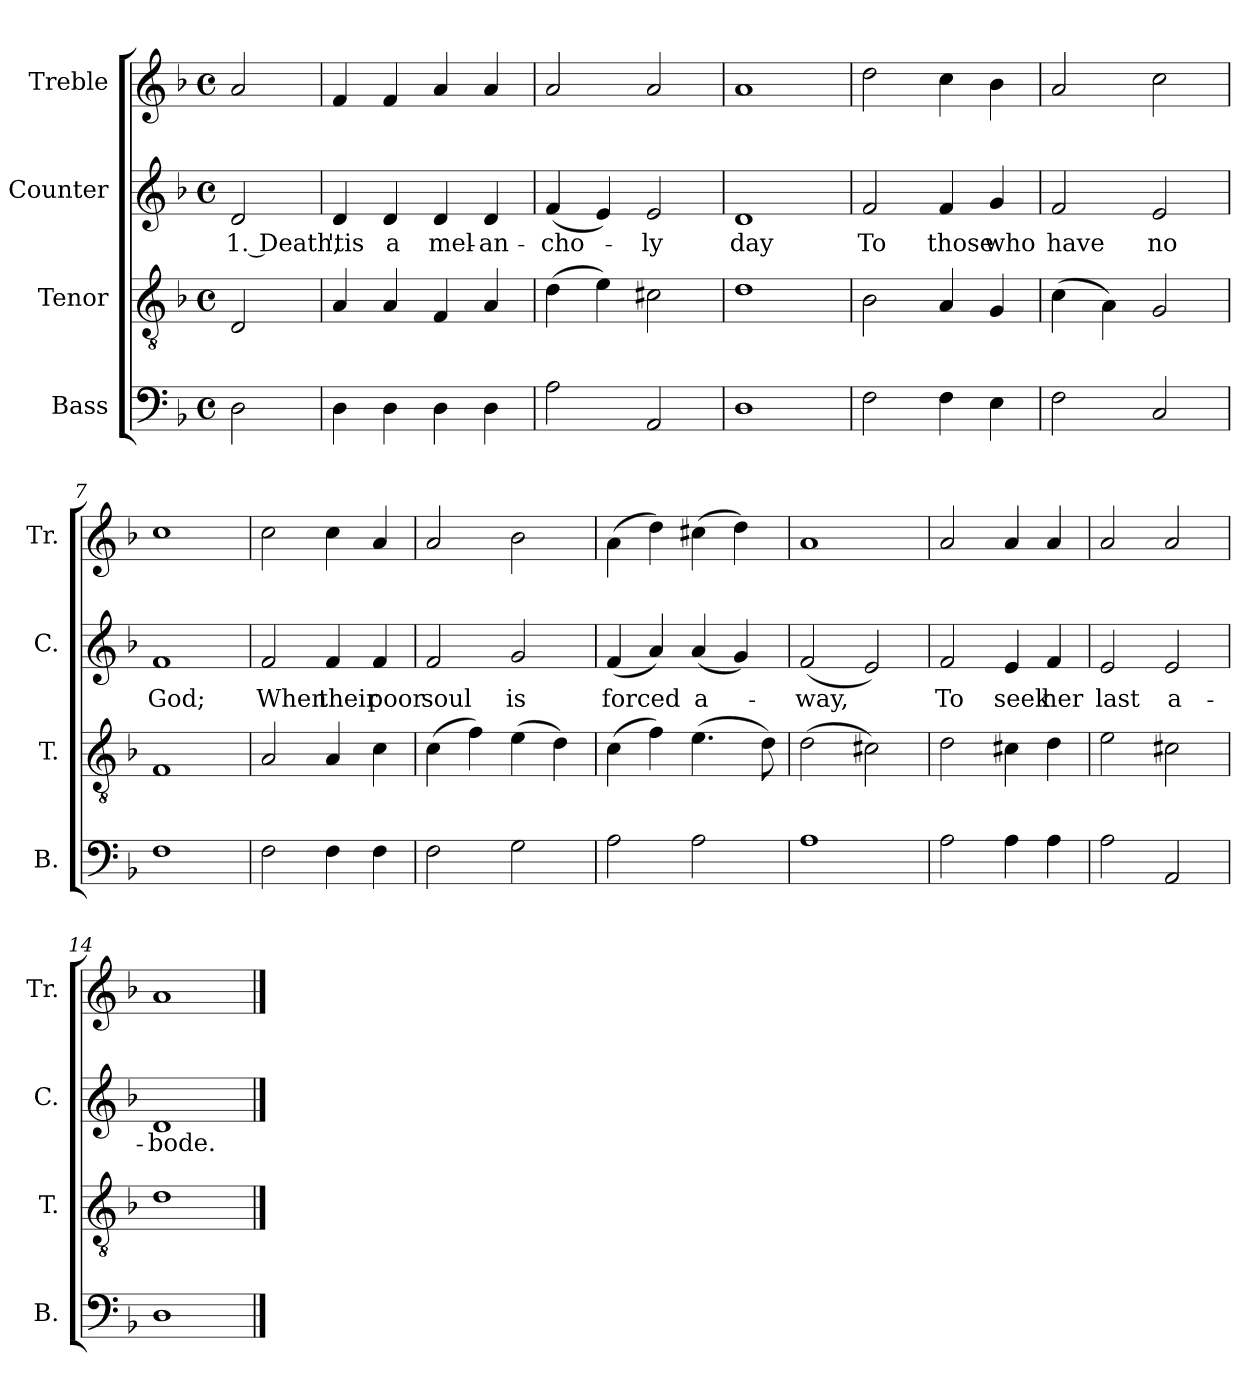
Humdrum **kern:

**kern	**kern	**kern	**text	**kern
*part4	*part3	*part2	*part2	*part1
*staff4	*staff3	*staff2	*staff2	*staff1
*I"Bass	*I"Tenor	*I"Counter	*	*I"Treble
*I'B.	*I'T.	*I'C.	*	*I'Tr.
*clefF4	*clefGv2	*clefG2	*	*clefG2
*k[b-]	*k[b-]	*k[b-]	*	*k[b-]
*M4/4	*M4/4	*M4/4	*	*M4/4
*met(c)	*met(c)	*met(c)	*	*met(c)
=1	=1	=1	=1	=1
2D\	2D/	2d/	1. Death,	2a/
=2	=2	=2	=2	=2
4D\	4A/	4d/	'tis	4f/
4D\	4A/	4d/	a	4f/
4D\	4F/	4d/	mel-	4a/
4D\	4A/	4d/	-an-	4a/
=3	=3	=3	=3	=3
2A\	(4d\	(4f/	-cho-	2a/
.	4e\)	4e/)	.	.
2AA/	2c#X\	2e/	-ly	2a/
=4	=4	=4	=4	=4
1D	1d	1d	day	1a
=5	=5	=5	=5	=5
2F\	2B-\	2f/	To	2dd\
4F\	4A/	4f/	those	4cc\
4E\	4G/	4g/	who	4b-\
=6	=6	=6	=6	=6
2F\	(4c\	2f/	have	2a/
.	4A\)	.	.	.
2C/	2G/	2e/	no	2cc\
=7	=7	=7	=7	=7
1F	1F	1f	God;	1cc
=8	=8	=8	=8	=8
2F\	2A/	2f/	When	2cc\
4F\	4A/	4f/	their	4cc\
4F\	4c\	4f/	poor	4a/
!!LO:LB:g=z
=9	=9	=9	=9	=9
2F\	(4c\	2f/	soul	2a/
.	4f\)	.	.	.
2G\	(4e\	2g/	is	2b-\
.	4d\)	.	.	.
=10	=10	=10	=10	=10
2A\	(4c\	(4f/	forced	(4a\
.	4f\)	4a/)	.	4dd\)
2A\	(4.e\	(4a/	a-	(4cc#X\
.	.	4g/)	.	4dd\)
.	8d\)	.	.	.
=11	=11	=11	=11	=11
1A	(2d\	(2f/	-way,	1a
.	2c#X\)	2e/)	.	.
=12	=12	=12	=12	=12
2A\	2d\	2f/	To	2a/
4A\	4c#X\	4e/	seek	4a/
4A\	4d\	4f/	her	4a/
=13	=13	=13	=13	=13
2A\	2e\	2e/	last	2a/
2AA/	2c#X\	2e/	a-	2a/
=14	=14	=14	=14	=14
1D	1d	1d	-bode.	1a
==	==	==	==	==
*-	*-	*-	*-	*-
